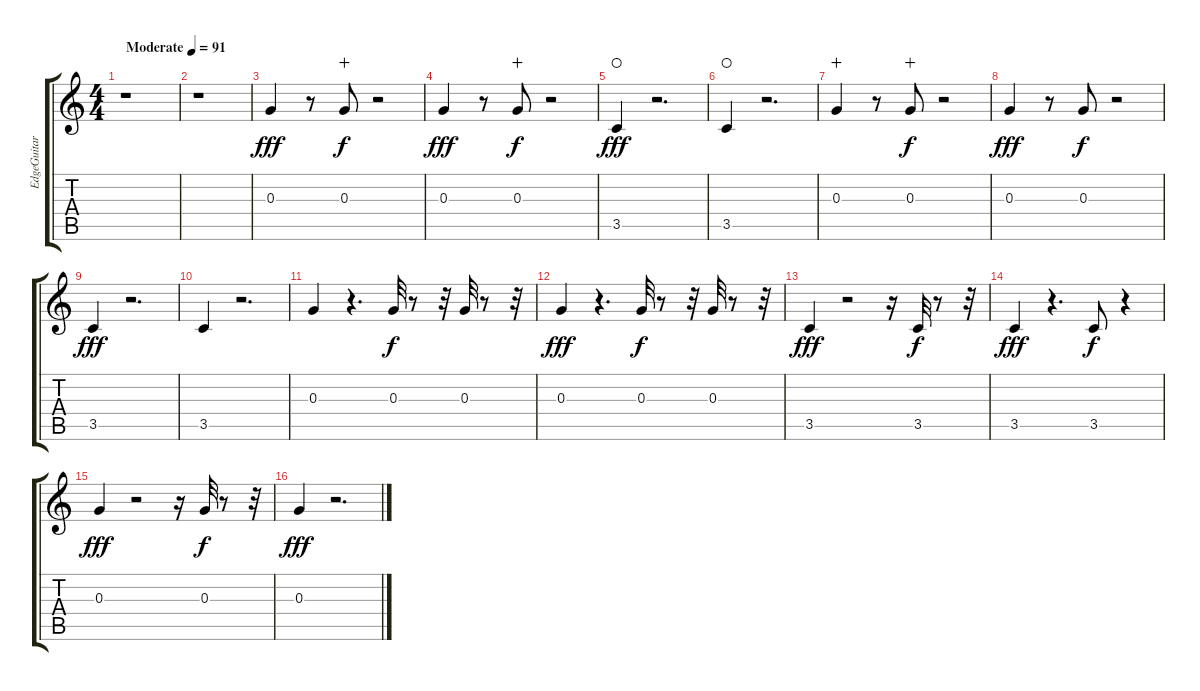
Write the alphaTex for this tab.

\track ("EdgeGuitar" "EdgeGuitar") {instrument distortionguitar}
\staff {score tabs}
\tuning (E4 B3 G3 D3 A2 E2) {hide}
\ts (4 4)
\tempo (91 "Moderate")
\clef g2
\ks c
r.1{dy fff instrument distortionguitar} |
r.1 |
0.3.4 r.8 0.3.8{dy f wahc} r.2 |
0.3.4{dy fff} r.8 0.3.8{dy f wahc} r.2 |
3.5.4{dy fff waho} r.2{d} |
3.5.4{waho} r.2{d} |
0.3.4{wahc} r.8 0.3.8{dy f wahc} r.2 |
0.3.4{dy fff} r.8 0.3.8{dy f} r.2 |
3.5.4{dy fff} r.2{d} |
3.5.4 r.2{d} |
0.3.4 r.4{d} 0.3.32{dy f} r.8 r.32 0.3.32 r.8 r.32 |
0.3.4{dy fff} r.4{d} 0.3.32{dy f} r.8 r.32 0.3.32 r.8 r.32 |
3.5.4{dy fff} r.2 r.16 3.5.32{dy f} r.8 r.32 |
3.5.4{dy fff} r.4{d} 3.5.8{dy f} r.4 |
0.3.4{dy fff} r.2 r.16 0.3.32{dy f} r.8 r.32 |
0.3.4{dy fff} r.2{d}
